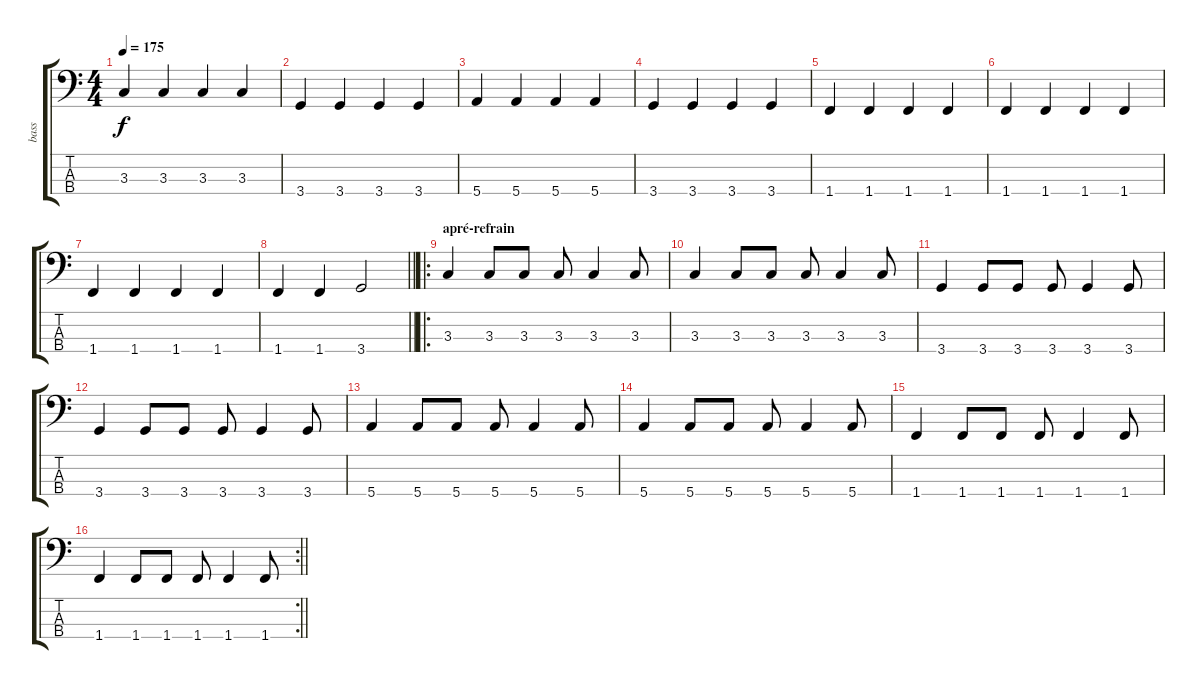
\track ("bass" "bass") {instrument electricbasspick}
\staff {score tabs}
\tuning (G2 D2 A1 E1) {hide}
\ts (4 4)
\tempo 175
\clef f4
\ks c
3.3.4{dy f} 3.3.4 3.3.4 3.3.4 |
3.4.4 3.4.4 3.4.4 3.4.4 |
5.4.4 5.4.4 5.4.4 5.4.4 |
3.4.4 3.4.4 3.4.4 3.4.4 |
1.4.4 1.4.4 1.4.4 1.4.4 |
1.4.4 1.4.4 1.4.4 1.4.4 |
1.4.4 1.4.4 1.4.4 1.4.4 |
\barLineRight lightlight
1.4.4 1.4.4 3.4.2 |
\ro
\section ("" "apré-refrain")
3.3.4 3.3.8 3.3.8 3.3.8 3.3.4 3.3.8 |
3.3.4 3.3.8 3.3.8 3.3.8 3.3.4 3.3.8 |
3.4.4 3.4.8 3.4.8 3.4.8 3.4.4 3.4.8 |
3.4.4 3.4.8 3.4.8 3.4.8 3.4.4 3.4.8 |
5.4.4 5.4.8 5.4.8 5.4.8 5.4.4 5.4.8 |
5.4.4 5.4.8 5.4.8 5.4.8 5.4.4 5.4.8 |
1.4.4 1.4.8 1.4.8 1.4.8 1.4.4 1.4.8 |
\rc 2
\barLineRight lightlight
1.4.4 1.4.8 1.4.8 1.4.8 1.4.4 1.4.8
